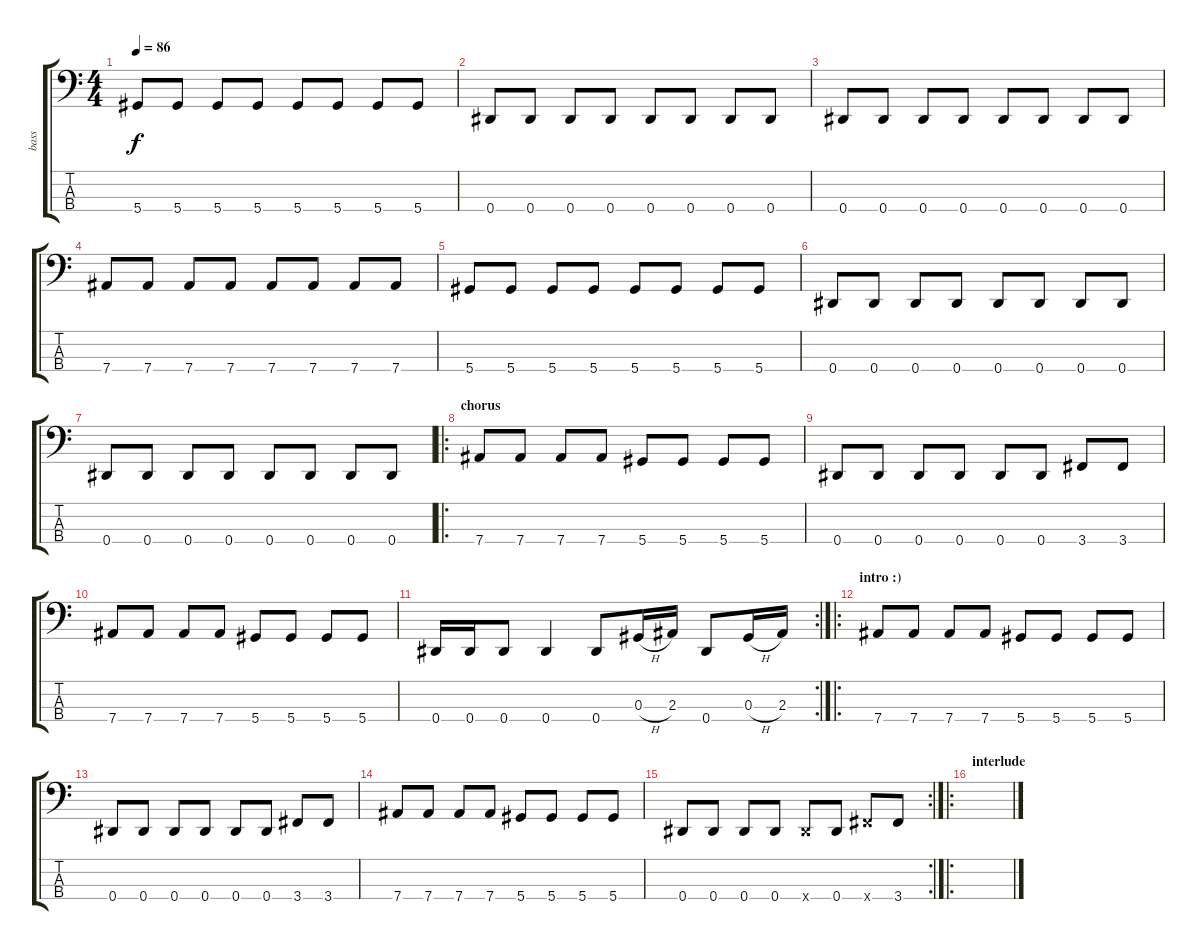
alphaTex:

\track ("bass" "bass") {instrument electricbasspick}
\staff {score tabs}
\tuning (Gb2 Db2 Ab1 Eb1) {hide}
\ts (4 4)
\tempo 86
\clef f4
\ks c
5.4.8{dy f} 5.4.8 5.4.8 5.4.8 5.4.8 5.4.8 5.4.8 5.4.8 |
0.4.8 0.4.8 0.4.8 0.4.8 0.4.8 0.4.8 0.4.8 0.4.8 |
0.4.8 0.4.8 0.4.8 0.4.8 0.4.8 0.4.8 0.4.8 0.4.8 |
7.4.8 7.4.8 7.4.8 7.4.8 7.4.8 7.4.8 7.4.8 7.4.8 |
5.4.8 5.4.8 5.4.8 5.4.8 5.4.8 5.4.8 5.4.8 5.4.8 |
0.4.8 0.4.8 0.4.8 0.4.8 0.4.8 0.4.8 0.4.8 0.4.8 |
0.4.8 0.4.8 0.4.8 0.4.8 0.4.8 0.4.8 0.4.8 0.4.8 |
\ro
\section ("" "chorus")
7.4.8 7.4.8 7.4.8 7.4.8 5.4.8 5.4.8 5.4.8 5.4.8 |
0.4.8 0.4.8 0.4.8 0.4.8 0.4.8 0.4.8 3.4.8 3.4.8 |
7.4.8 7.4.8 7.4.8 7.4.8 5.4.8 5.4.8 5.4.8 5.4.8 |
\rc 2
0.4.16 0.4.16 0.4.8 0.4.4 0.4.8 0.3{h}.16 2.3.16 0.4.8 0.3{h}.16 2.3.16 |
\ro
\section ("" "intro :)")
7.4.8 7.4.8 7.4.8 7.4.8 5.4.8 5.4.8 5.4.8 5.4.8 |
0.4.8 0.4.8 0.4.8 0.4.8 0.4.8 0.4.8 3.4.8 3.4.8 |
7.4.8 7.4.8 7.4.8 7.4.8 5.4.8 5.4.8 5.4.8 5.4.8 |
\rc 2
0.4.8 0.4.8 0.4.8 0.4.8 0.4{x}.8 0.4.8 3.4{x}.8 3.4.8 |
\ro
\section ("" "interlude")
